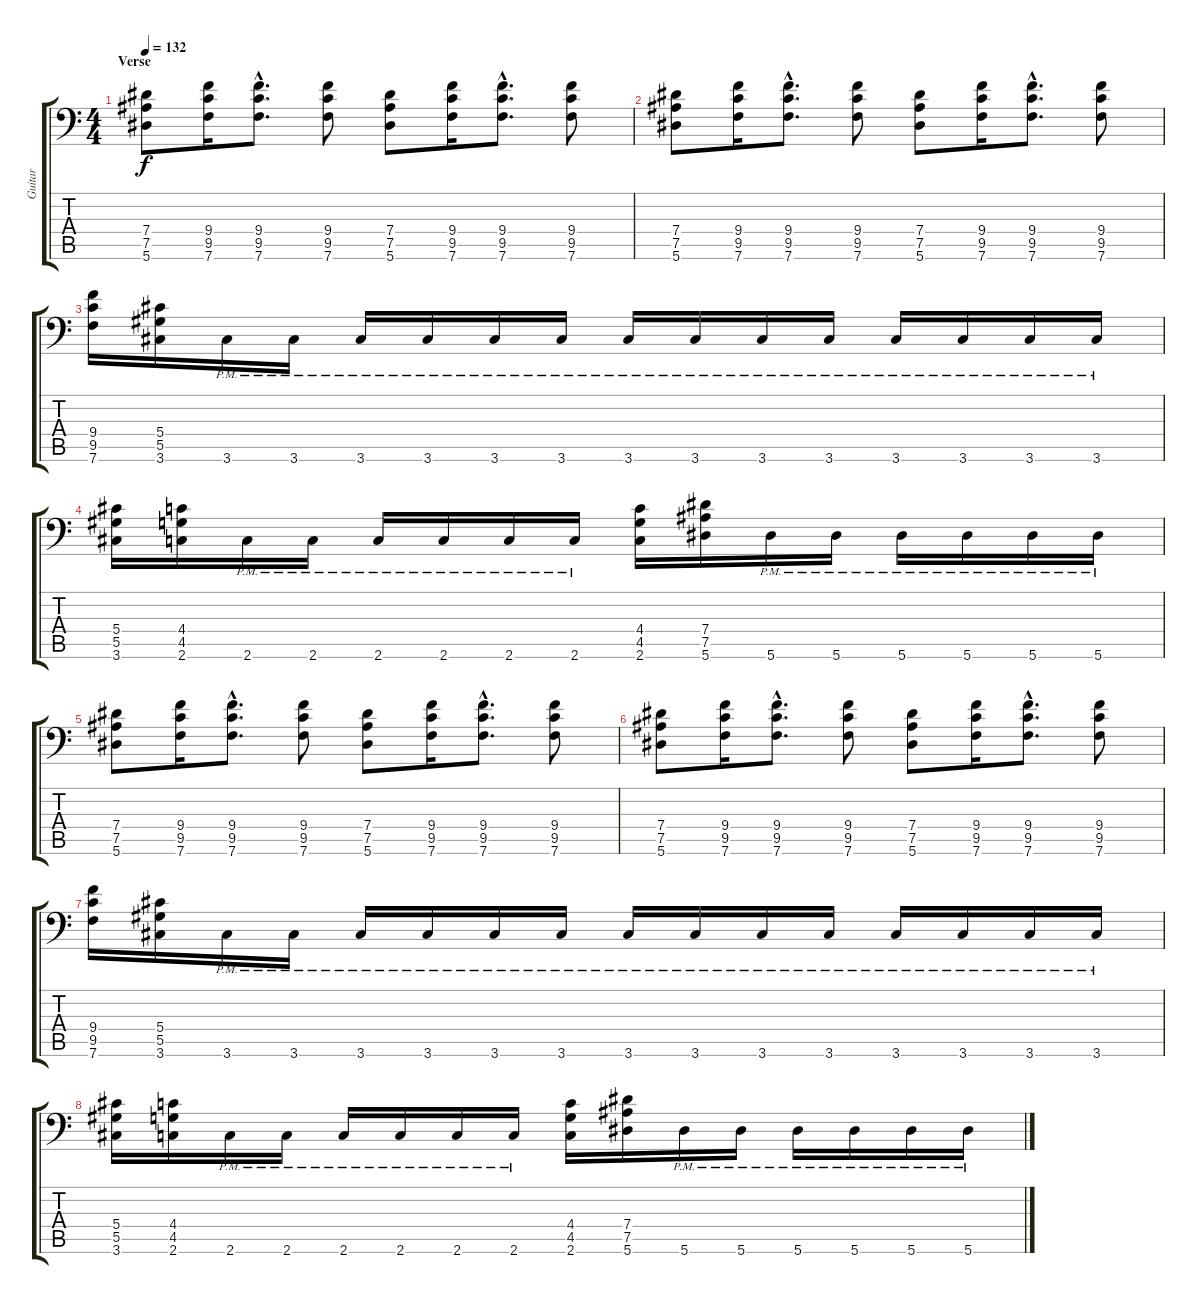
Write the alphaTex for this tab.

\track ("Guitar" "Guitar") {instrument distortionguitar}
\staff {score tabs}
\tuning (Bb3 F3 Db3 Ab2 Eb2 Bb1) {hide}
\ts (4 4)
\section ("" "Verse")
\tempo 132
\clef f4
\ks c
(7.4 7.5 5.6).8{dy f} (9.4 9.5 7.6).16 (9.4{hac} 9.5{hac} 7.6{hac}).8{d} (9.4 9.5 7.6).8 (7.4 7.5 5.6).8 (9.4 9.5 7.6).16 (9.4{hac} 9.5{hac} 7.6{hac}).8{d} (9.4 9.5 7.6).8 |
(7.4 7.5 5.6).8 (9.4 9.5 7.6).16 (9.4{hac} 9.5{hac} 7.6{hac}).8{d} (9.4 9.5 7.6).8 (7.4 7.5 5.6).8 (9.4 9.5 7.6).16 (9.4{hac} 9.5{hac} 7.6{hac}).8{d} (9.4 9.5 7.6).8 |
(9.4 9.5 7.6).16 (5.4 5.5 3.6).16 3.6{pm}.16 3.6{pm}.16 3.6{pm}.16 3.6{pm}.16 3.6{pm}.16 3.6{pm}.16 3.6{pm}.16 3.6{pm}.16 3.6{pm}.16 3.6{pm}.16 3.6{pm}.16 3.6{pm}.16 3.6{pm}.16 3.6{pm}.16 |
(5.4 5.5 3.6).16 (4.4 4.5 2.6).16 2.6{pm}.16 2.6{pm}.16 2.6{pm}.16 2.6{pm}.16 2.6{pm}.16 2.6{pm}.16 (4.4 4.5 2.6).16 (7.4 7.5 5.6).16 5.6{pm}.16 5.6{pm}.16 5.6{pm}.16 5.6{pm}.16 5.6{pm}.16 5.6{pm}.16 |
(7.4 7.5 5.6).8 (9.4 9.5 7.6).16 (9.4{hac} 9.5{hac} 7.6{hac}).8{d} (9.4 9.5 7.6).8 (7.4 7.5 5.6).8 (9.4 9.5 7.6).16 (9.4{hac} 9.5{hac} 7.6{hac}).8{d} (9.4 9.5 7.6).8 |
(7.4 7.5 5.6).8 (9.4 9.5 7.6).16 (9.4{hac} 9.5{hac} 7.6{hac}).8{d} (9.4 9.5 7.6).8 (7.4 7.5 5.6).8 (9.4 9.5 7.6).16 (9.4{hac} 9.5{hac} 7.6{hac}).8{d} (9.4 9.5 7.6).8 |
(9.4 9.5 7.6).16 (5.4 5.5 3.6).16 3.6{pm}.16 3.6{pm}.16 3.6{pm}.16 3.6{pm}.16 3.6{pm}.16 3.6{pm}.16 3.6{pm}.16 3.6{pm}.16 3.6{pm}.16 3.6{pm}.16 3.6{pm}.16 3.6{pm}.16 3.6{pm}.16 3.6{pm}.16 |
(5.4 5.5 3.6).16 (4.4 4.5 2.6).16 2.6{pm}.16 2.6{pm}.16 2.6{pm}.16 2.6{pm}.16 2.6{pm}.16 2.6{pm}.16 (4.4 4.5 2.6).16 (7.4 7.5 5.6).16 5.6{pm}.16 5.6{pm}.16 5.6{pm}.16 5.6{pm}.16 5.6{pm}.16 5.6{pm}.16
